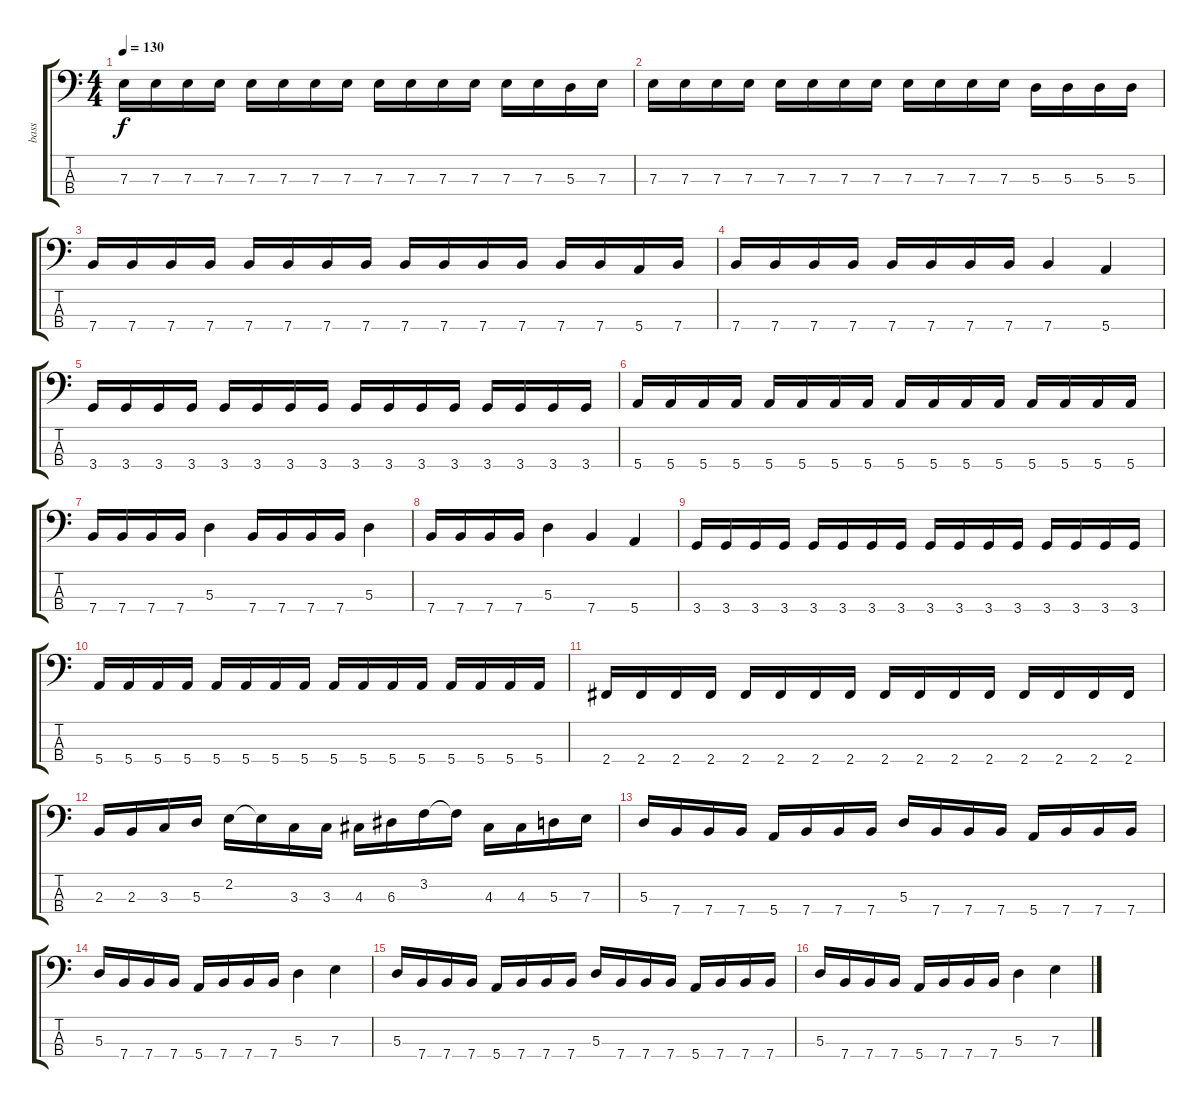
\track ("bass" "bass") {instrument electricbasspick}
\staff {score tabs}
\tuning (G2 D2 A1 E1) {hide}
\ts (4 4)
\tempo 130
\clef f4
\ks c
7.3.16{dy f} 7.3.16 7.3.16 7.3.16 7.3.16 7.3.16 7.3.16 7.3.16 7.3.16 7.3.16 7.3.16 7.3.16 7.3.16 7.3.16 5.3.16 7.3.16 |
7.3.16 7.3.16 7.3.16 7.3.16 7.3.16 7.3.16 7.3.16 7.3.16 7.3.16 7.3.16 7.3.16 7.3.16 5.3.16 5.3.16 5.3.16 5.3.16 |
7.4.16 7.4.16 7.4.16 7.4.16 7.4.16 7.4.16 7.4.16 7.4.16 7.4.16 7.4.16 7.4.16 7.4.16 7.4.16 7.4.16 5.4.16 7.4.16 |
7.4.16 7.4.16 7.4.16 7.4.16 7.4.16 7.4.16 7.4.16 7.4.16 7.4.4 5.4.4 |
3.4.16 3.4.16 3.4.16 3.4.16 3.4.16 3.4.16 3.4.16 3.4.16 3.4.16 3.4.16 3.4.16 3.4.16 3.4.16 3.4.16 3.4.16 3.4.16 |
5.4.16 5.4.16 5.4.16 5.4.16 5.4.16 5.4.16 5.4.16 5.4.16 5.4.16 5.4.16 5.4.16 5.4.16 5.4.16 5.4.16 5.4.16 5.4.16 |
7.4.16 7.4.16 7.4.16 7.4.16 5.3.4 7.4.16 7.4.16 7.4.16 7.4.16 5.3.4 |
7.4.16 7.4.16 7.4.16 7.4.16 5.3.4 7.4.4 5.4.4 |
3.4.16 3.4.16 3.4.16 3.4.16 3.4.16 3.4.16 3.4.16 3.4.16 3.4.16 3.4.16 3.4.16 3.4.16 3.4.16 3.4.16 3.4.16 3.4.16 |
5.4.16 5.4.16 5.4.16 5.4.16 5.4.16 5.4.16 5.4.16 5.4.16 5.4.16 5.4.16 5.4.16 5.4.16 5.4.16 5.4.16 5.4.16 5.4.16 |
2.4.16 2.4.16 2.4.16 2.4.16 2.4.16 2.4.16 2.4.16 2.4.16 2.4.16 2.4.16 2.4.16 2.4.16 2.4.16 2.4.16 2.4.16 2.4.16 |
2.3.16 2.3.16 3.3.16 5.3.16 2.2.16 2.2{t}.16 3.3.16 3.3.16 4.3.16 6.3.16 3.2.16 3.2{t}.16 4.3.16 4.3.16 5.3.16 7.3.16 |
5.3.16 7.4.16 7.4.16 7.4.16 5.4.16 7.4.16 7.4.16 7.4.16 5.3.16 7.4.16 7.4.16 7.4.16 5.4.16 7.4.16 7.4.16 7.4.16 |
5.3.16 7.4.16 7.4.16 7.4.16 5.4.16 7.4.16 7.4.16 7.4.16 5.3.4 7.3.4 |
5.3.16 7.4.16 7.4.16 7.4.16 5.4.16 7.4.16 7.4.16 7.4.16 5.3.16 7.4.16 7.4.16 7.4.16 5.4.16 7.4.16 7.4.16 7.4.16 |
5.3.16 7.4.16 7.4.16 7.4.16 5.4.16 7.4.16 7.4.16 7.4.16 5.3.4 7.3.4
